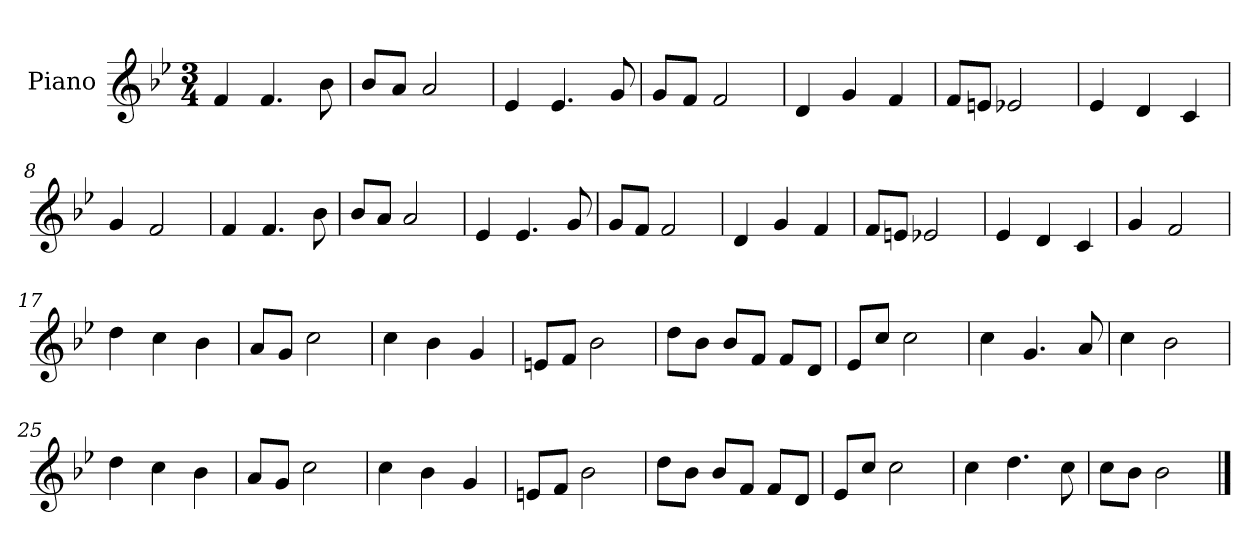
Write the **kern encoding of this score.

**kern
*part1
*staff1
*I"Piano
*I'Pno
*clefG2
*k[b-e-]
*M3/4
=1
4f/
4.f/
8b-\
=2
8b-/L
8a/J
2a/
=3
4e-/
4.e-/
8g/
=4
8g/L
8f/J
2f/
=5
4d/
4g/
4f/
=6
8f/L
8en/J
2e-X/
=7
4e-/
4d/
4c/
=8
4g/
2f/
=9
4f/
4.f/
8b-\
=10
8b-/L
8a/J
2a/
=11
4e-/
4.e-/
8g/
=12
8g/L
8f/J
2f/
=13
4d/
4g/
4f/
=14
8f/L
8en/J
2e-X/
=15
4e-/
4d/
4c/
=16
4g/
2f/
=17
4dd\
4cc\
4b-\
=18
8a/L
8g/J
2cc\
=19
4cc\
4b-\
4g/
=20
8en/L
8f/J
2b-\
=21
8dd\L
8b-\J
8b-/L
8f/J
8f/L
8d/J
=22
8e-/L
8cc/J
2cc\
=23
4cc\
4.g/
8a/
=24
4cc\
2b-\
=25
4dd\
4cc\
4b-\
=26
8a/L
8g/J
2cc\
=27
4cc\
4b-\
4g/
=28
8en/L
8f/J
2b-\
=29
8dd\L
8b-\J
8b-/L
8f/J
8f/L
8d/J
=30
8e-/L
8cc/J
2cc\
=31
4cc\
4.dd\
8cc\
=32
8cc\L
8b-\J
2b-\
==
*-
